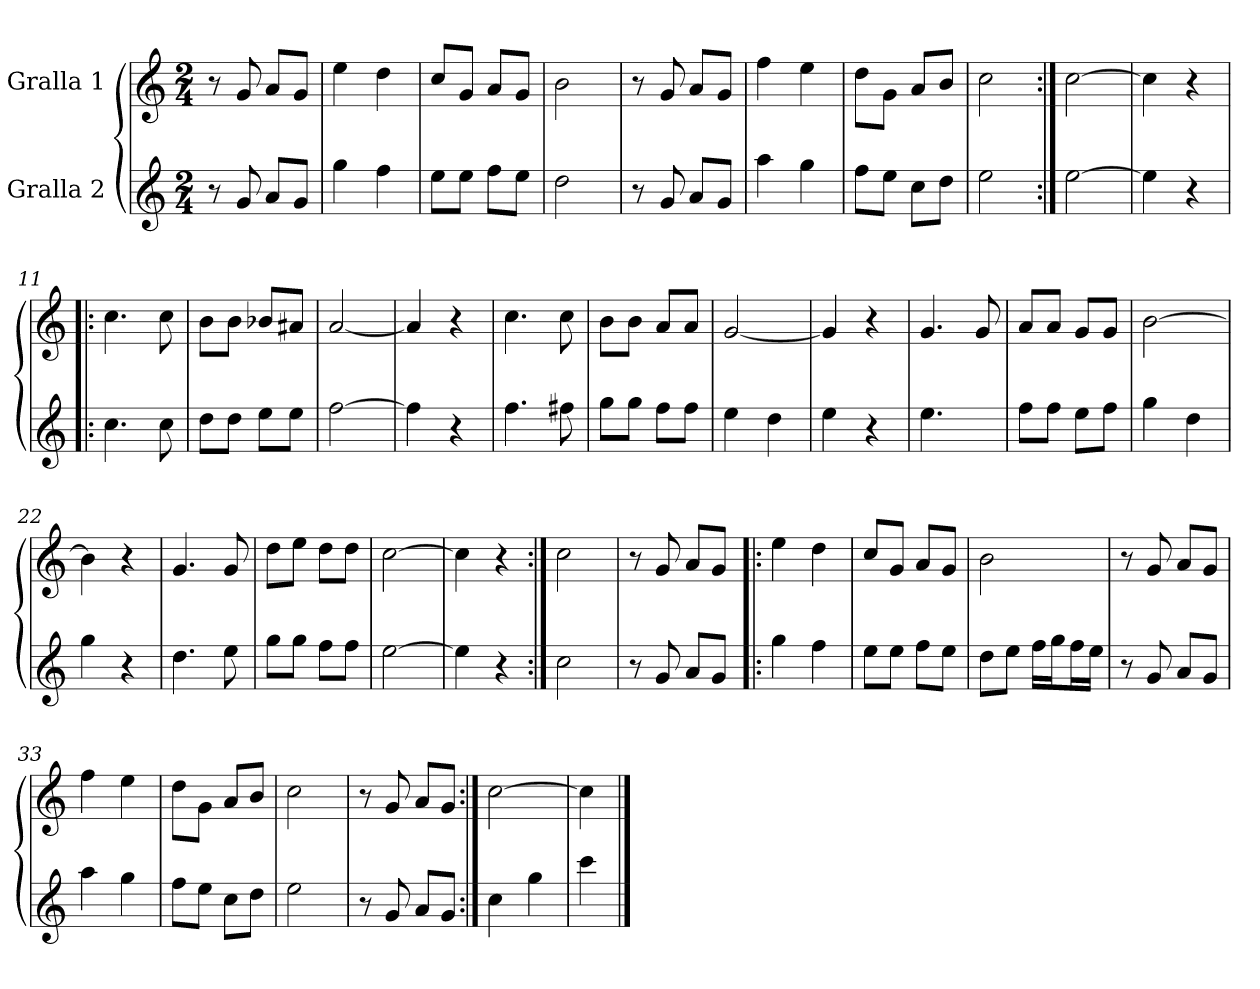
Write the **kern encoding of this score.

**kern	**kern
*part2	*part1
*staff2	*staff1
*I"Gralla 2	*I"Gralla 1
*clefG2	*clefG2
*k[]	*k[]
*M2/4	*M2/4
=1	=1
8r	8r
*	*MM120
8g	8g
8a/L	8a/L
8g/J	8g/J
=2	=2
4gg	4ee
4ff	4dd
=3	=3
8ee\L	8cc/L
8ee\J	8g/J
8ff\L	8a/L
8ee\J	8g/J
=4	=4
2dd	2b
=5	=5
8r	8r
8g	8g
8a/L	8a/L
8g/J	8g/J
=6	=6
4aa	4ff
4gg	4ee
=7	=7
8ff\L	8dd\L
8ee\J	8g\J
8cc\L	8a/L
8dd\J	8b/J
=8	=8
2ee	2cc
=9:|!	=9:|!
[2ee	[2cc
=10	=10
4ee]	4cc]
4r	4r
=11!|:	=11!|:
4.cc	4.cc
8cc	8cc
=12	=12
8dd\L	8b\L
8dd\J	8b\J
8ee\L	8b-/L
8ee\J	8a#/J
=13	=13
[2ff	[2a
=14	=14
4ff]	4a]
4r	4r
=15	=15
4.ff	4.cc
8ff#	8cc
=16	=16
8gg\L	8b\L
8gg\J	8b\J
8ff\L	8a/L
8ff\J	8a/J
=17	=17
4ee	[2g
4dd	.
=18	=18
4ee	4g]
4r	4r
=19	=19
4.ee	4.g
8ryy	8g
=20	=20
8ff\L	8a/L
8ff\J	8a/J
8ee\L	8g/L
8ff\J	8g/J
=21	=21
4gg	[2b
4dd	.
=22	=22
4gg	4b]
4r	4r
=23	=23
4.dd	4.g
8ee	8g
=24	=24
8gg\L	8dd\L
8gg\J	8ee\J
8ff\L	8dd\L
8ff\J	8dd\J
=25	=25
[2ee	[2cc
=26	=26
4ee]	4cc]
4r	4r
=27:|!	=27:|!
2cc	2cc
=28	=28
8r	8r
8g	8g
8a/L	8a/L
8g/J	8g/J
=29!|:	=29!|:
4gg	4ee
4ff	4dd
=30	=30
8ee\L	8cc/L
8ee\J	8g/J
8ff\L	8a/L
8ee\J	8g/J
=31	=31
8dd\L	2b
8ee\J	.
16ff\LL	.
16gg\J	.
16ff\L	.
16ee\JJ	.
=32	=32
8r	8r
8g	8g
8a/L	8a/L
8g/J	8g/J
=33	=33
4aa	4ff
4gg	4ee
=34	=34
8ff\L	8dd\L
8ee\J	8g\J
8cc\L	8a/L
8dd\J	8b/J
=35	=35
2ee	2cc
=36	=36
8r	8r
8g	8g
8a/L	8a/L
8g/J	8g/J
=37:|!	=37:|!
4cc	[2cc
4gg	.
=38	=38
4ccc	4cc]
==	==
*-	*-
